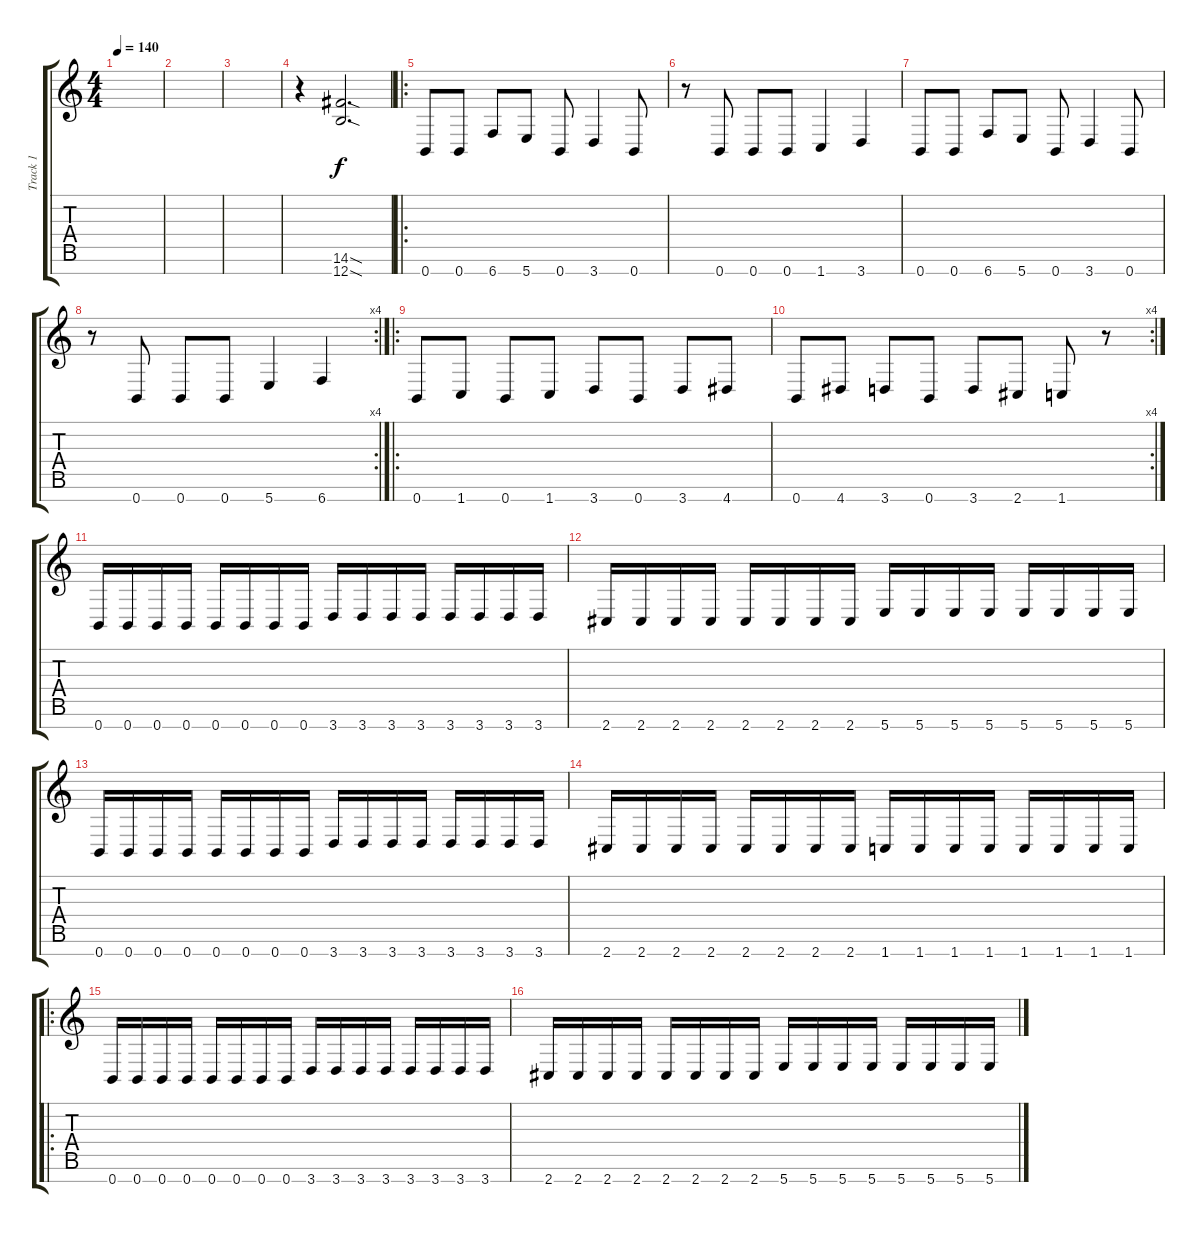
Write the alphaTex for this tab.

\track ("Track 1" "Track 1") {instrument distortionguitar}
\staff {score tabs}
\tuning (E4 B3 G3 D3 A2 E2 B1) {hide}
\ts (4 4)
\tempo 140
\clef g2
\ks c
|
|
|
r.4 (14.6{sod} 12.7{sod}).2{d} |
\ro
0.7.8 0.7.8 6.7.8 5.7.8 0.7.8 3.7.4 0.7.8 |
r.8 0.7.8 0.7.8 0.7.8 1.7.4 3.7.4 |
0.7.8 0.7.8 6.7.8 5.7.8 0.7.8 3.7.4 0.7.8 |
\rc 4
r.8 0.7.8 0.7.8 0.7.8 5.7.4 6.7.4 |
\ro
0.7.8 1.7.8 0.7.8 1.7.8 3.7.8 0.7.8 3.7.8 4.7.8 |
\rc 4
0.7.8 4.7.8 3.7.8 0.7.8 3.7.8 2.7.8 1.7.8 r.8 |
0.7.16 0.7.16 0.7.16 0.7.16 0.7.16 0.7.16 0.7.16 0.7.16 3.7.16 3.7.16 3.7.16 3.7.16 3.7.16 3.7.16 3.7.16 3.7.16 |
2.7.16 2.7.16 2.7.16 2.7.16 2.7.16 2.7.16 2.7.16 2.7.16 5.7.16 5.7.16 5.7.16 5.7.16 5.7.16 5.7.16 5.7.16 5.7.16 |
0.7.16 0.7.16 0.7.16 0.7.16 0.7.16 0.7.16 0.7.16 0.7.16 3.7.16 3.7.16 3.7.16 3.7.16 3.7.16 3.7.16 3.7.16 3.7.16 |
2.7.16 2.7.16 2.7.16 2.7.16 2.7.16 2.7.16 2.7.16 2.7.16 1.7.16 1.7.16 1.7.16 1.7.16 1.7.16 1.7.16 1.7.16 1.7.16 |
\ro
0.7.16 0.7.16 0.7.16 0.7.16 0.7.16 0.7.16 0.7.16 0.7.16 3.7.16 3.7.16 3.7.16 3.7.16 3.7.16 3.7.16 3.7.16 3.7.16 |
2.7.16 2.7.16 2.7.16 2.7.16 2.7.16 2.7.16 2.7.16 2.7.16 5.7.16 5.7.16 5.7.16 5.7.16 5.7.16 5.7.16 5.7.16 5.7.16
